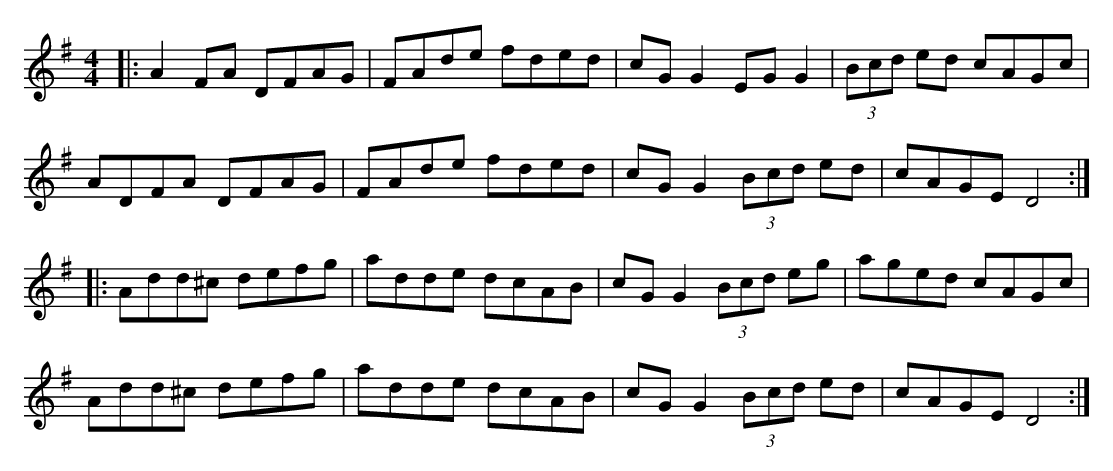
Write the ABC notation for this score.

X:1
M:4/4
K:Dmix
|:A2 FA DFAG|FAde fded|cG G2 EG G2|(3Bcd ed cAGc|
ADFA DFAG|FAde fded|cG G2 (3Bcd ed|cAGE D4:|
|:Add^c defg|adde dcAB|cG G2 (3Bcd eg|aged cAGc|
Add^c defg|adde dcAB|cG G2 (3Bcd ed|cAGE D4:|
